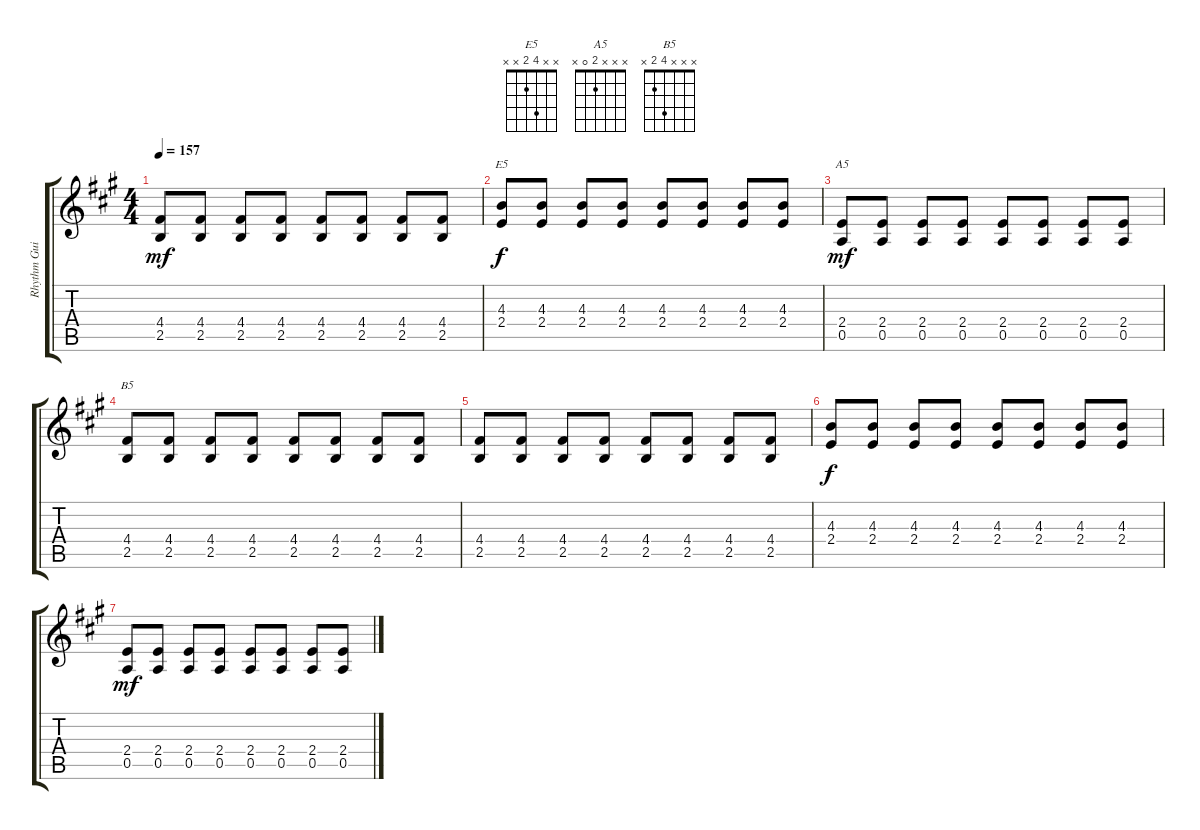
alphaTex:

\track ("Rhythm Guitar" "Rhythm Gui") {instrument electricguitarclean}
\staff {score tabs}
\tuning (E4 B3 G3 D3 A2 E2) {hide}
\chord ("E5" x x 4 2 x x)
\chord ("A5" x x x 2 0 x)
\chord ("B5" x x x 4 2 x)
\ts (4 4)
\tempo 157
\clef g2
\ks a
(4.4 2.5).8{dy mf volume 10} (4.4 2.5).8 (4.4 2.5).8 (4.4 2.5).8 (4.4 2.5).8 (4.4 2.5).8 (4.4 2.5).8 (4.4 2.5).8 |
(4.3 2.4).8{ch "E5" dy f volume 8} (4.3 2.4).8 (4.3 2.4).8 (4.3 2.4).8 (4.3 2.4).8 (4.3 2.4).8 (4.3 2.4).8 (4.3 2.4).8 |
(2.4 0.5).8{ch "A5" dy mf} (2.4 0.5).8 (2.4 0.5).8 (2.4 0.5).8 (2.4 0.5).8 (2.4 0.5).8 (2.4 0.5).8 (2.4 0.5).8 |
(4.4 2.5).8{ch "B5" volume 7} (4.4 2.5).8 (4.4 2.5).8 (4.4 2.5).8 (4.4 2.5).8 (4.4 2.5).8 (4.4 2.5).8 (4.4 2.5).8 |
(4.4 2.5).8{volume 5} (4.4 2.5).8 (4.4 2.5).8 (4.4 2.5).8 (4.4 2.5).8 (4.4 2.5).8 (4.4 2.5).8 (4.4 2.5).8 |
(4.3 2.4).8{dy f} (4.3 2.4).8 (4.3 2.4).8 (4.3 2.4).8 (4.3 2.4).8 (4.3 2.4).8 (4.3 2.4).8 (4.3 2.4).8 |
(2.4 0.5).8{dy mf volume 3} (2.4 0.5).8 (2.4 0.5).8 (2.4 0.5).8 (2.4 0.5).8{volume 2} (2.4 0.5).8 (2.4 0.5).8 (2.4 0.5).8
